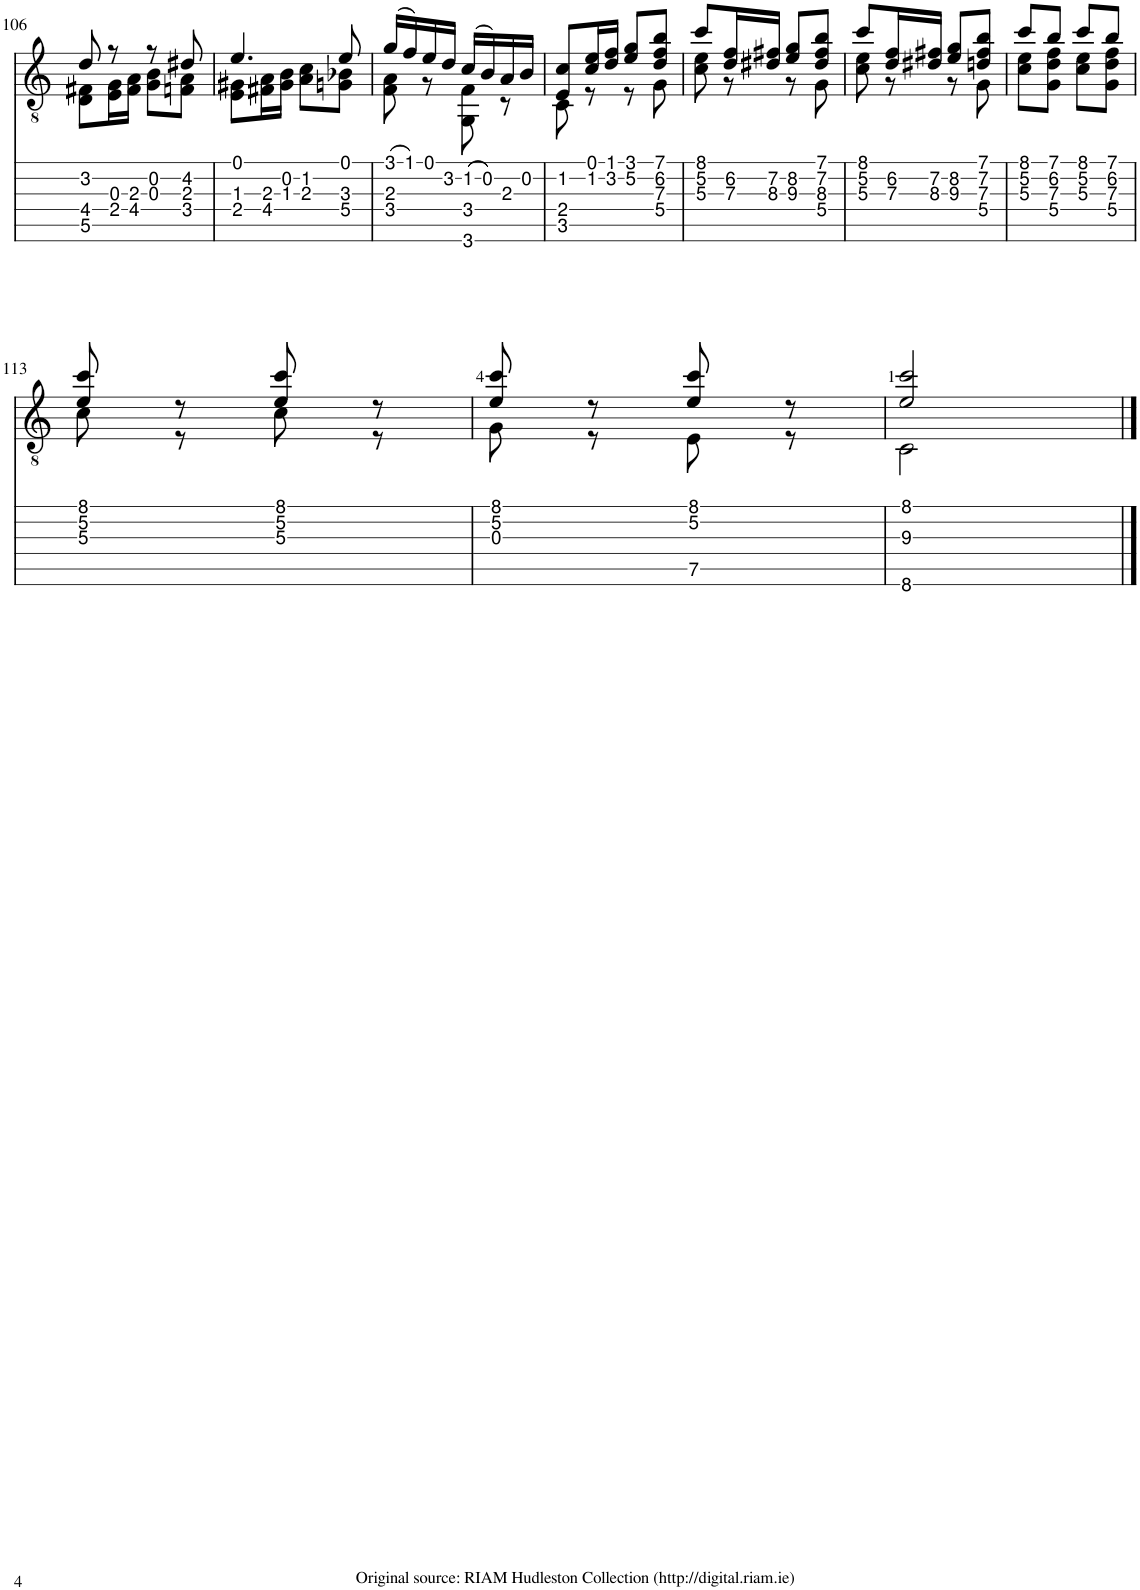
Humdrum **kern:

**kern	**kern
*part1	*part1
*staff2	*staff1
*I"Guitar	*
*I'Guit.	*
!!LO:PB:g=z
*	*clefGv2
*k[]	*k[]
*M2/4	*M2/4
=106	=106
*^	*^
8d	8D\ 8F#\L	8d/	8D\ 8F#X\L
8r	16E\ 16G\L	8r	16E\ 16G\L
.	16F#\ 16A\JJ	.	16F#\ 16A\JJ
8r	8G\ 8B\L	8r	8G\ 8B\L
8d#	8F\ 8A\J	8d#X/	8Fn\ 8A\J
=107	=107	=107	=107
4.e	8E\ 8G#X\L	4.e/	8E\ 8G#X\L
.	16F#X\ 16A\L	.	16F#X\ 16A\L
.	16G#\ 16B\JJ	.	16G#\ 16B\JJ
.	8A\ 8c\L	.	8A\ 8c\L
8e	8Gn\ 8B-X\J	8e/	8Gn\ 8B-X\J
=108	=108	=108	=108
16gLL	8F 8A	(16g/LL	8F\ 8A\
16fJ	.	16f/)	.
16eL	8r	16e/	8r
16dJJ	.	16d/JJ	.
16cLL	8GG 8F	(16c/LL	8GG\ 8F\
16BJ	.	16B/)	.
16AL	8r	16A/	8r
16BJJ	.	16B/JJ	.
=109	=109	=109	=109
8E\ 8c\L	8C	8E/ 8c/L	8C\
16c\ 16e\L	8r	16c/ 16e/L	8r
16d\ 16f\JJ	.	16d/ 16f/JJ	.
8e\ 8g\L	8r	8e/ 8g/L	8r
8d\ 8f\ 8b\J	8G	8d/ 8f/ 8b/J	8G\
=110	=110	=110	=110
8ccL	8c 8e	8cc/L	8c\ 8e\
16d\ 16f\L	8r	16d/ 16f/L	8r
16d#\ 16f#\JJ	.	16d#X/ 16f#X/JJ	.
8e\ 8g\L	8r	8e/ 8g/L	8r
8d#\ 8f#\ 8b\J	8G	8d#/ 8f#/ 8b/J	8G\
=111	=111	=111	=111
8ccL	8c 8e	8cc/L	8c\ 8e\
16d\ 16f\L	8r	16d/ 16f/L	8r
16d#X\ 16f#X\JJ	.	16d#X/ 16f#X/JJ	.
8e\ 8g\L	8r	8e/ 8g/L	8r
8d\ 8f#\ 8b\J	8G	8dn/ 8f#/ 8b/J	8G\
=112	=112	=112	=112
8ccL	8c\ 8e\L	8cc/L	8c\ 8e\L
8bJ	8G\ 8d\ 8f\J	8b/J	8G\ 8d\ 8f\J
8ccL	8c\ 8e\L	8cc/L	8c\ 8e\L
8bJ	8G\ 8d\ 8f\J	8b/J	8G\ 8d\ 8f\J
!!LO:LB:g=z	!!
=113	=113	=113	=113
8e 8cc	8c	8e/ 8cc/	8c\
8r	8r	8r	8r
8e 8cc	8c	8e/ 8cc/	8c\
8r	8r	8r	8r
=114	=114	=114	=114
8e 8cc	8G	8e/ 8cc/	8G\
8r	8r	8r	8r
8e 8cc	8E	8e/ 8cc/	8E\
8r	8r	8r	8r
=115	=115	=115	=115
2e 2cc	2C	2e/ 2cc/	2C\
*v	*v	*	*
*	*v	*v
==	==
*-	*-
